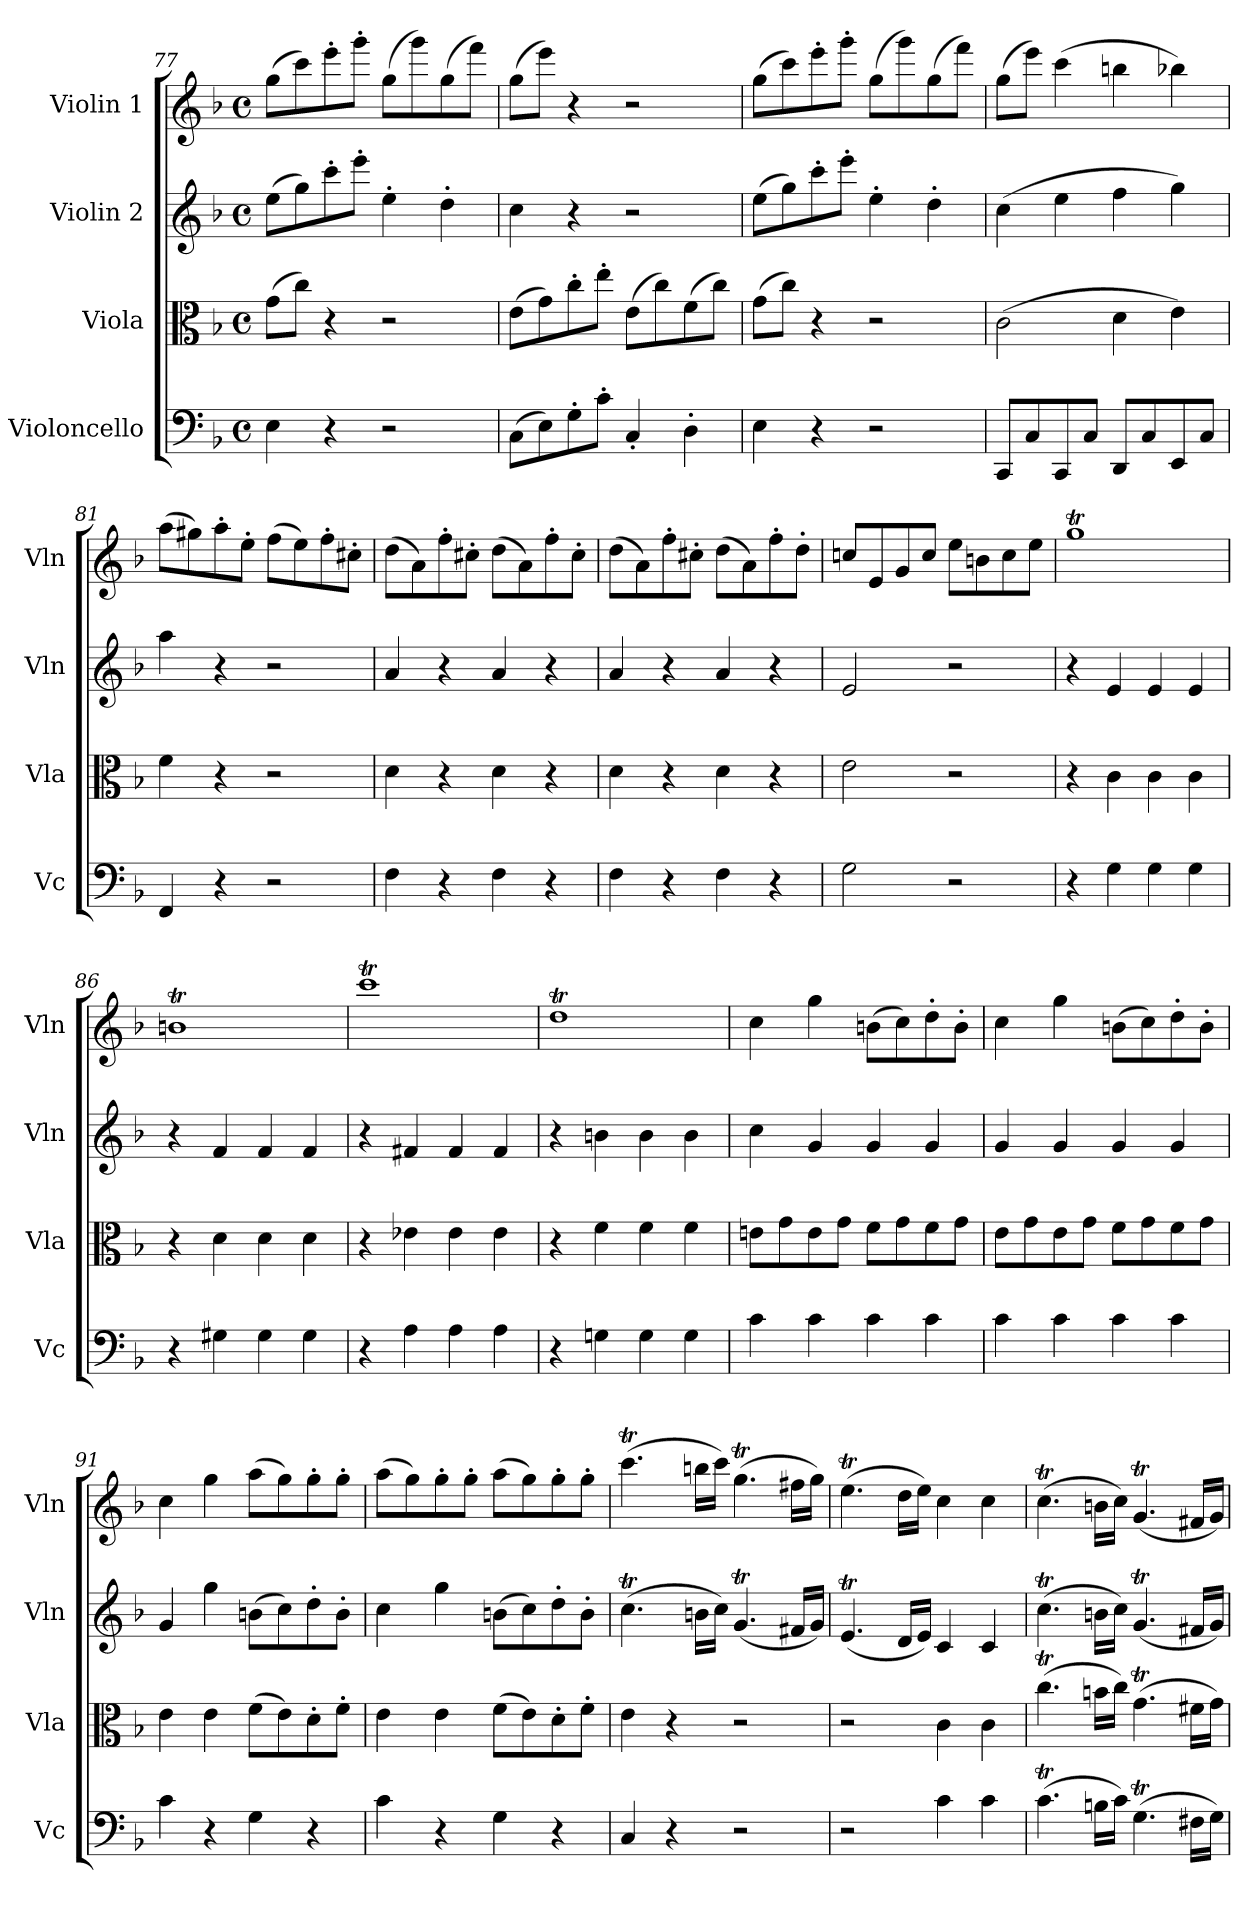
**kern	**kern	**kern	**kern
*part4	*part3	*part2	*part1
*staff4	*staff3	*staff2	*staff1
*I"Violoncello	*I"Viola	*I"Violin 2	*I"Violin 1
*I'Vc	*I'Vla	*I'Vln	*I'Vln
*clefF4	*clefC3	*clefG2	*clefG2
*k[b-]	*k[b-]	*k[b-]	*k[b-]
*M4/4	*M4/4	*M4/4	*M4/4
*met(c)	*met(c)	*met(c)	*met(c)
=77	=77	=77	=77
4E\	(>8g\L	(>8ee\L	(>8gg\L
.	8cc\J)	8gg\)	8ccc\)
4r	4r	8ccc'\	8eee'\
.	.	8eee'\J	8ggg'\J
2r	2r	4ee'\	(>8gg\L
.	.	.	8ggg\)
.	.	4dd'\	(>8gg\
.	.	.	8fff\J)
!!LO:PB:g=z
=78	=78	=78	=78
(>8C\L	(>8e\L	4cc\	(>8gg\L
8E\)	8g\)	.	8eee\J)
8G'\	8cc'\	4r	4r
8c'\J	8ee'\J	.	.
4C'/	(>8e\L	2r	2r
.	8cc\)	.	.
4D'\	(>8f\	.	.
.	8cc\J)	.	.
=79	=79	=79	=79
4E\	(>8g\L	(>8ee\L	(>8gg\L
.	8cc\J)	8gg\)	8ccc\)
4r	4r	8ccc'\	8eee'\
.	.	8eee'\J	8ggg'\J
2r	2r	4ee'\	(>8gg\L
.	.	.	8ggg\)
.	.	4dd'\	(>8gg\
.	.	.	8fff\J)
=80	=80	=80	=80
8CC/L	(>2c\	(>4cc\	(>8gg\L
8C/	.	.	8eee\J)
8CC/	.	4ee\	(>4ccc\
8C/J	.	.	.
8DD/L	4d\	4ff\	4bbn\
8C/	.	.	.
8EE/	4e\)	4gg\)	4bb-X\)
8C/J	.	.	.
=81	=81	=81	=81
4FF/	4f\	4aa\	(>8aa\L
.	.	.	8gg#X\)
4r	4r	4r	8aa'\
.	.	.	8ee'\J
2r	2r	2r	(>8ff\L
.	.	.	8ee\)
.	.	.	8ff'\
.	.	.	8cc#X'\J
=82	=82	=82	=82
4F\	4d\	4a/	(>8dd\L
.	.	.	8a\)
4r	4r	4r	8ff'\
.	.	.	8cc#X'\J
4F\	4d\	4a/	(>8dd\L
.	.	.	8a\)
4r	4r	4r	8ff'\
.	.	.	8cc#'\J
!!LO:PB:g=z
=83	=83	=83	=83
4F\	4d\	4a/	(>8dd\L
.	.	.	8a\)
4r	4r	4r	8ff'\
.	.	.	8cc#X'\J
4F\	4d\	4a/	(>8dd\L
.	.	.	8a\)
4r	4r	4r	8ff'\
.	.	.	8dd'\J
=84	=84	=84	=84
2G\	2e\	2e/	8ccn/L
.	.	.	8e/
.	.	.	8g/
.	.	.	8cc/J
2r	2r	2r	8ee\L
.	.	.	8bn\
.	.	.	8cc\
.	.	.	8ee\J
=85	=85	=85	=85
4r	4r	4r	1ggT
4G\	4c\	4e/	.
4G\	4c\	4e/	.
4G\	4c\	4e/	.
=86	=86	=86	=86
4r	4r	4r	1bnt
4G#X\	4d\	4f/	.
4G#\	4d\	4f/	.
4G#\	4d\	4f/	.
=87	=87	=87	=87
4r	4r	4r	1cccT
4A\	4e-X\	4f#X/	.
4A\	4e-\	4f#/	.
4A\	4e-\	4f#/	.
=88	=88	=88	=88
4r	4r	4r	1ddT
4Gn\	4f\	4bn\	.
4G\	4f\	4b\	.
4G\	4f\	4b\	.
!!LO:LB:g=z
=89	=89	=89	=89
4c\	8en\L	4cc\	4cc\
.	8g\	.	.
4c\	8e\	4g/	4gg\
.	8g\J	.	.
4c\	8f\L	4g/	(>8bn\L
.	8g\	.	8cc\)
4c\	8f\	4g/	8dd'\
.	8g\J	.	8b'\J
=90	=90	=90	=90
4c\	8e\L	4g/	4cc\
.	8g\	.	.
4c\	8e\	4g/	4gg\
.	8g\J	.	.
4c\	8f\L	4g/	(>8bn\L
.	8g\	.	8cc\)
4c\	8f\	4g/	8dd'\
.	8g\J	.	8b'\J
=91	=91	=91	=91
4c\	4e\	4g/	4cc\
4r	4e\	4gg\	4gg\
4G\	(>8f\L	(>8bn\L	(>8aa\L
.	8e\)	8cc\)	8gg\)
4r	8d'\	8dd'\	8gg'\
.	8f'\J	8b'\J	8gg'\J
=92	=92	=92	=92
4c\	4e\	4cc\	(>8aa\L
.	.	.	8gg\)
4r	4e\	4gg\	8gg'\
.	.	.	8gg'\J
4G\	(>8f\L	(>8bn\L	(>8aa\L
.	8e\)	8cc\)	8gg\)
4r	8d'\	8dd'\	8gg'\
.	8f'\J	8b'\J	8gg'\J
!!LO:LB:g=z
=93	=93	=93	=93
4C/	4e\	(>4.ccT\	(>4.cccT\
4r	4r	.	.
.	.	16bn\LL	16bbn\LL
.	.	16cc\JJ)	16ccc\JJ)
2r	2r	(<4.gT/	(>4.ggT\
.	.	16f#X/LL	16ff#X\LL
.	.	16g/JJ)	16gg\JJ)
=94	=94	=94	=94
2r	2r	(<4.et/	(>4.eet\
.	.	16d/LL	16dd\LL
.	.	16e/JJ)	16ee\JJ)
4c\	4c\	4c/	4cc\
4c\	4c\	4c/	4cc\
=95	=95	=95	=95
(>4.cT\	(>4.ccT\	(>4.ccT\	(>4.ccT\
16Bn\LL	16bn\LL	16bn\LL	16bn\LL
16c\JJ)	16cc\JJ)	16cc\JJ)	16cc\JJ)
(>4.GT\	(>4.gT\	(<4.gT/	(<4.gT/
16F#X\LL	16f#X\LL	16f#X/LL	16f#X/LL
16G\JJ)	16g\JJ)	16g/JJ)	16g/JJ)
=	=	=	=
*-	*-	*-	*-
